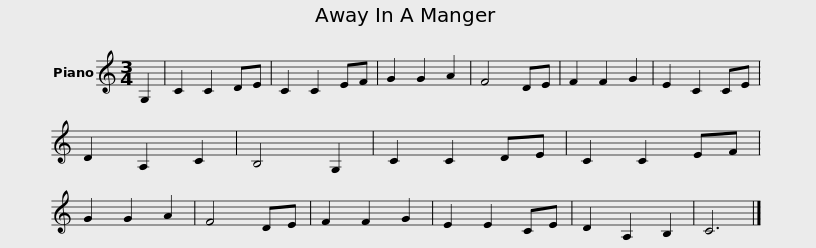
X:1
L:1/8
M:3/4
I:linebreak $
K:C
V:1 treble
V:1
 G,2 | C2 C2 DE | C2 C2 EF | G2 G2 A2 | F4 DE | %5
 F2 F2 G2 | E2 C2 CE | D2 A,2 C2 | B,4 G,2 | C2 C2 DE |$ %10
 C2 C2 EF | G2 G2 A2 | F4 DE | F2 F2 G2 | E2 E2 CE | %15
 D2 A,2 B,2 | C6 |] %17
